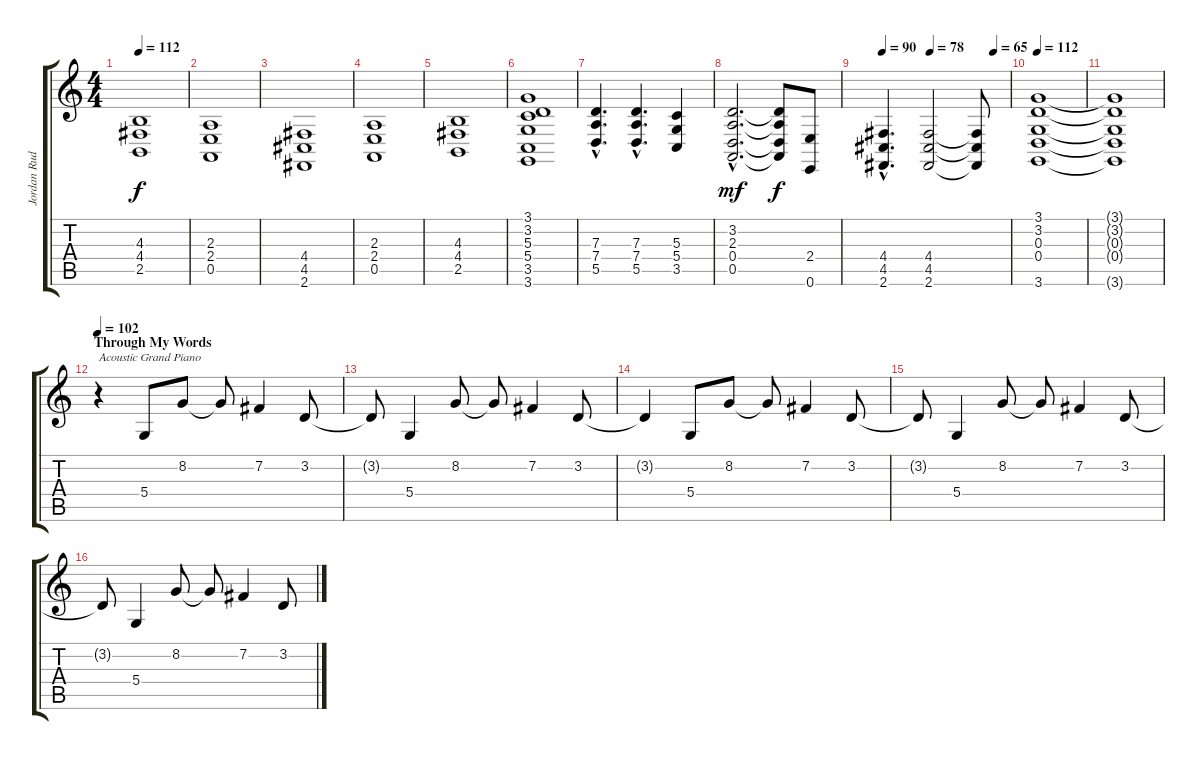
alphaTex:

\track ("Jordan Rudess - Keyboard" "Jordan Rud") {instrument stringensemble1}
\staff {score tabs}
\tuning (E4 B3 G3 D3 A2 E2) {hide}
\ts (4 4)
\tempo 112
\clef g2
\ks c
(4.3 4.4 2.5).1{dy f} |
(2.3 2.4 0.5).1 |
(4.4 4.5 2.6).1 |
(2.3 2.4 0.5).1 |
(4.3 4.4 2.5).1 |
(3.1 3.2 5.3 5.4 3.5 3.6).1 |
(7.3{hac} 7.4{hac} 5.5{hac}).4{d} (7.3{hac} 7.4{hac} 5.5{hac}).4{d} (5.3 5.4 3.5).4 |
(3.2{hac} 2.3{hac} 0.4{hac} 0.5{hac}).2{d dy mf} (3.2{t} 2.3{t} 0.4{t} 0.5{t}).8{dy f} (2.4 0.6).8 |
\tempo 90
\tempo (78 0.375)
\tempo (65 0.875)
(4.4{hac} 4.5{hac} 2.6{hac}).4{d} (4.4 4.5 2.6).2 (4.4{t} 4.5{t} 2.6{t}).8 |
\tempo 112
(3.1 3.2 0.3 0.4 3.6).1 |
(3.1{t} 3.2{t} 0.3{t} 0.4{t} 3.6{t}).1 |
\section ("" "Through My Words")
\tempo 102
r.4{txt "Acoustic Grand Piano" instrument acousticgrandpiano} 5.4.8 8.2.8 8.2{t}.8 7.2.4 3.2.8 |
3.2{t}.8 5.4.4 8.2.8 8.2{t}.8 7.2.4 3.2.8 |
3.2{t}.4 5.4.8 8.2.8 8.2{t}.8 7.2.4 3.2.8 |
3.2{t}.8 5.4.4 8.2.8 8.2{t}.8 7.2.4 3.2.8 |
3.2{t}.8 5.4.4 8.2.8 8.2{t}.8 7.2.4 3.2.8
